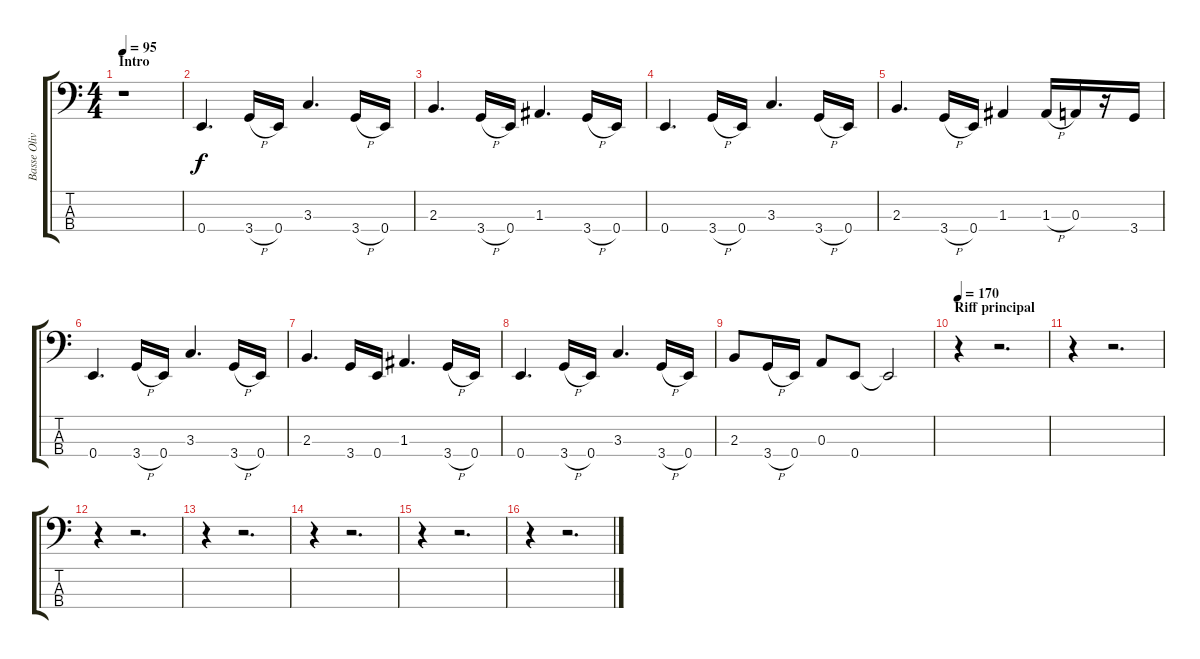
\track ("Basse Oliv" "Basse Oliv") {instrument electricbassfinger}
\staff {score tabs}
\tuning (G2 D2 A1 E1) {hide}
\ts (4 4)
\section ("" "Intro")
\tempo 95
\clef f4
\ks c
r.1{dy f instrument electricbassfinger} |
0.4.4{d} 3.4{h}.16 0.4.16 3.3.4{d} 3.4{h}.16 0.4.16 |
2.3.4{d} 3.4{h}.16 0.4.16 1.3.4{d} 3.4{h}.16 0.4.16 |
0.4.4{d} 3.4{h}.16 0.4.16 3.3.4{d} 3.4{h}.16 0.4.16 |
2.3.4{d} 3.4{h}.16 0.4.16 1.3.4 1.3{h}.16 0.3.16 r.16 3.4.16 |
0.4.4{d} 3.4{h}.16 0.4.16 3.3.4{d} 3.4{h}.16 0.4.16 |
2.3.4{d} 3.4.16 0.4.16 1.3.4{d} 3.4{h}.16 0.4.16 |
0.4.4{d} 3.4{h}.16 0.4.16 3.3.4{d} 3.4{h}.16 0.4.16 |
2.3.8 3.4{h}.16 0.4.16 0.3.8 0.4.8 0.4{t}.2 |
\section ("" "Riff principal")
\tempo 170
r.4 r.2{d} |
r.4 r.2{d} |
r.4 r.2{d} |
r.4 r.2{d} |
r.4 r.2{d} |
r.4 r.2{d} |
r.4 r.2{d}
